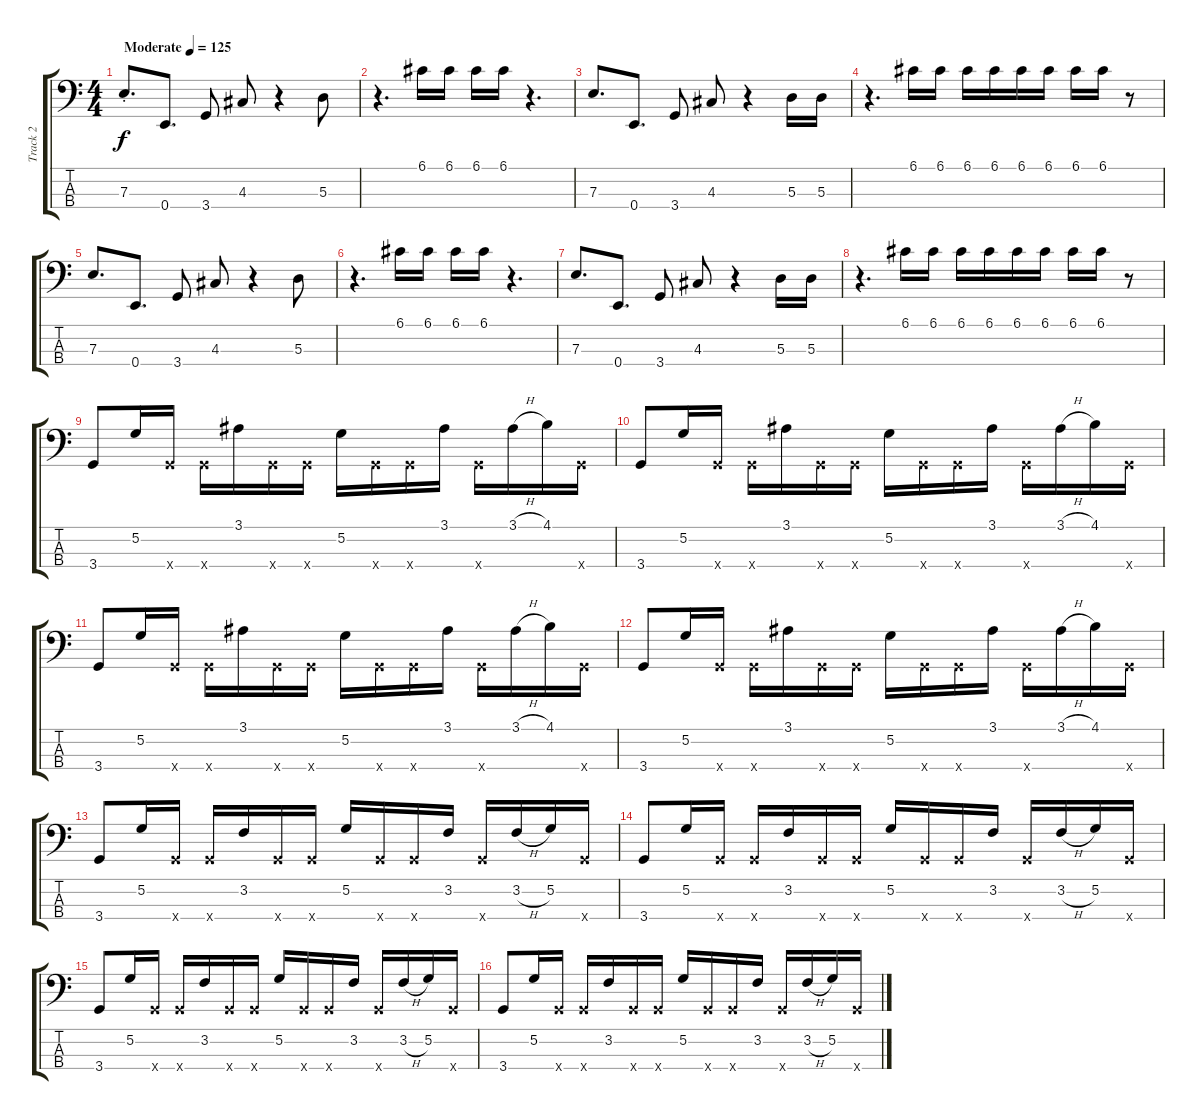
\track ("Track 2" "Track 2") {instrument electricbassfinger}
\staff {score tabs}
\tuning (G2 D2 A1 E1) {hide}
\ts (4 4)
\tempo (125 "Moderate")
\clef f4
\ks c
7.3{st}.8{d dy f instrument electricbassfinger} 0.4.8{d} 3.4.8 4.3.8 r.4 5.3.8 |
r.4{d} 6.1.16 6.1.16 6.1.16 6.1.16 r.4{d} |
7.3.8{d} 0.4.8{d} 3.4.8 4.3.8 r.4 5.3.16 5.3.16 |
r.4{d} 6.1.16 6.1.16 6.1.16 6.1.16 6.1.16 6.1.16 6.1.16 6.1.16 r.8 |
7.3.8{d} 0.4.8{d} 3.4.8 4.3.8 r.4 5.3.8 |
r.4{d} 6.1.16 6.1.16 6.1.16 6.1.16 r.4{d} |
7.3.8{d} 0.4.8{d} 3.4.8 4.3.8 r.4 5.3.16 5.3.16 |
r.4{d} 6.1.16 6.1.16 6.1.16 6.1.16 6.1.16 6.1.16 6.1.16 6.1.16 r.8 |
3.4.8{instrument slapbass1} 5.2.16 3.4{x}.16 3.4{x}.16 3.1.16 3.4{x}.16 3.4{x}.16 5.2.16 3.4{x}.16 3.4{x}.16 3.1.16 3.4{x}.16 3.1{h}.16 4.1.16 3.4{x}.16 |
3.4.8 5.2.16 3.4{x}.16 3.4{x}.16 3.1.16 3.4{x}.16 3.4{x}.16 5.2.16 3.4{x}.16 3.4{x}.16 3.1.16 3.4{x}.16 3.1{h}.16 4.1.16 3.4{x}.16 |
3.4.8 5.2.16 3.4{x}.16 3.4{x}.16 3.1.16 3.4{x}.16 3.4{x}.16 5.2.16 3.4{x}.16 3.4{x}.16 3.1.16 3.4{x}.16 3.1{h}.16 4.1.16 3.4{x}.16 |
3.4.8 5.2.16 3.4{x}.16 3.4{x}.16 3.1.16 3.4{x}.16 3.4{x}.16 5.2.16 3.4{x}.16 3.4{x}.16 3.1.16 3.4{x}.16 3.1{h}.16 4.1.16 3.4{x}.16 |
3.4.8 5.2.16 3.4{x}.16 3.4{x}.16 3.2.16 3.4{x}.16 3.4{x}.16 5.2.16 3.4{x}.16 3.4{x}.16 3.2.16 3.4{x}.16 3.2{h}.16 5.2.16 3.4{x}.16 |
3.4.8 5.2.16 3.4{x}.16 3.4{x}.16 3.2.16 3.4{x}.16 3.4{x}.16 5.2.16 3.4{x}.16 3.4{x}.16 3.2.16 3.4{x}.16 3.2{h}.16 5.2.16 3.4{x}.16 |
3.4.8 5.2.16 3.4{x}.16 3.4{x}.16 3.2.16 3.4{x}.16 3.4{x}.16 5.2.16 3.4{x}.16 3.4{x}.16 3.2.16 3.4{x}.16 3.2{h}.16 5.2.16 3.4{x}.16 |
3.4.8 5.2.16 3.4{x}.16 3.4{x}.16 3.2.16 3.4{x}.16 3.4{x}.16 5.2.16 3.4{x}.16 3.4{x}.16 3.2.16 3.4{x}.16 3.2{h}.16 5.2.16 3.4{x}.16
